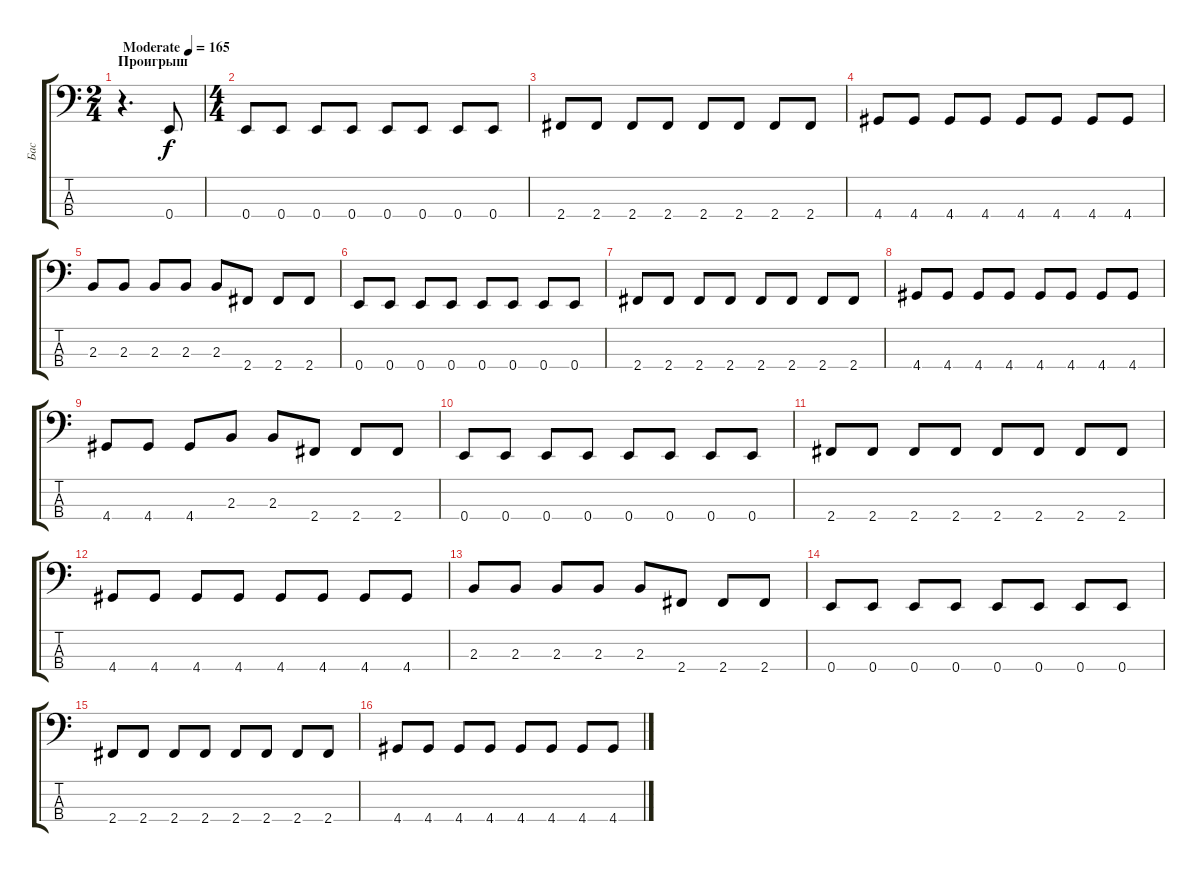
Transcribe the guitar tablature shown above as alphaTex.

\track ("Бас" "Бас") {instrument electricbassfinger}
\staff {score tabs}
\tuning (G2 D2 A1 E1) {hide}
\ts (2 4)
\section ("" "Проигрыш")
\tempo (165 "Moderate")
\clef f4
\ks c
r.4{d dy f instrument electricbassfinger} 0.4.8 |
\ts (4 4)
0.4.8 0.4.8 0.4.8 0.4.8 0.4.8 0.4.8 0.4.8 0.4.8 |
2.4.8 2.4.8 2.4.8 2.4.8 2.4.8 2.4.8 2.4.8 2.4.8 |
4.4.8 4.4.8 4.4.8 4.4.8 4.4.8 4.4.8 4.4.8 4.4.8 |
2.3.8 2.3.8 2.3.8 2.3.8 2.3.8 2.4.8 2.4.8 2.4.8 |
0.4.8 0.4.8 0.4.8 0.4.8 0.4.8 0.4.8 0.4.8 0.4.8 |
2.4.8 2.4.8 2.4.8 2.4.8 2.4.8 2.4.8 2.4.8 2.4.8 |
4.4.8 4.4.8 4.4.8 4.4.8 4.4.8 4.4.8 4.4.8 4.4.8 |
4.4.8 4.4.8 4.4.8 2.3.8 2.3.8 2.4.8 2.4.8 2.4.8 |
0.4.8 0.4.8 0.4.8 0.4.8 0.4.8 0.4.8 0.4.8 0.4.8 |
2.4.8 2.4.8 2.4.8 2.4.8 2.4.8 2.4.8 2.4.8 2.4.8 |
4.4.8 4.4.8 4.4.8 4.4.8 4.4.8 4.4.8 4.4.8 4.4.8 |
2.3.8 2.3.8 2.3.8 2.3.8 2.3.8 2.4.8 2.4.8 2.4.8 |
0.4.8 0.4.8 0.4.8 0.4.8 0.4.8 0.4.8 0.4.8 0.4.8 |
2.4.8 2.4.8 2.4.8 2.4.8 2.4.8 2.4.8 2.4.8 2.4.8 |
4.4.8 4.4.8 4.4.8 4.4.8 4.4.8 4.4.8 4.4.8 4.4.8
